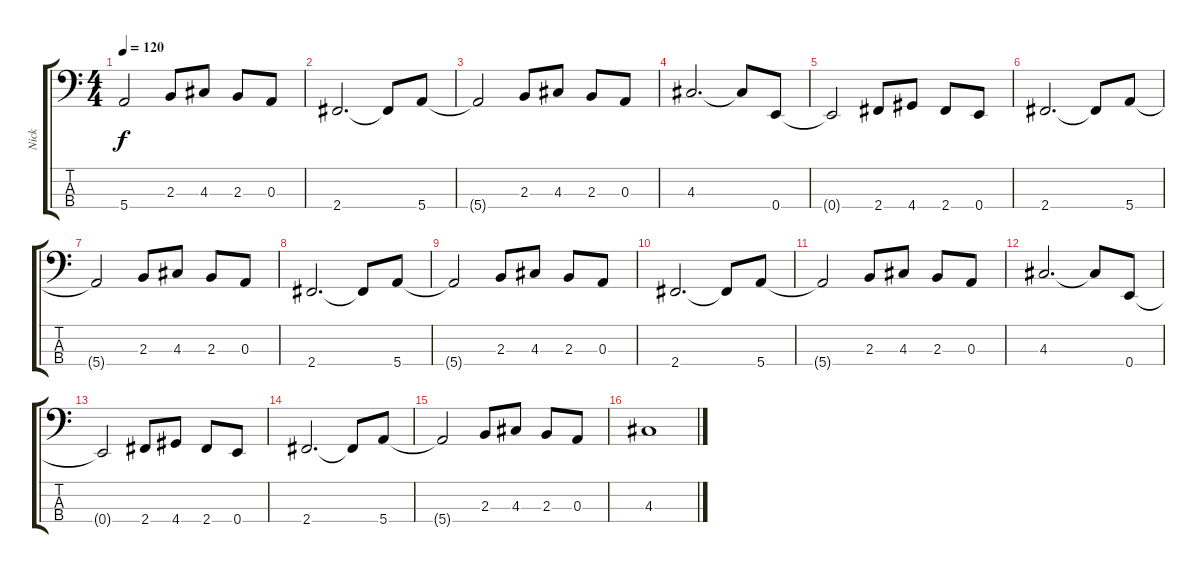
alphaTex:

\track ("Nick" "Nick") {instrument electricbassfinger}
\staff {score tabs}
\tuning (G2 D2 A1 E1) {hide}
\ts (4 4)
\tempo 120
\clef f4
\ks c
5.4{t}.2{dy f} 2.3.8 4.3.8 2.3.8 0.3.8 |
2.4.2{d} 2.4{t}.8 5.4.8 |
5.4{t}.2 2.3.8 4.3.8 2.3.8 0.3.8 |
4.3.2{d} 4.3{t}.8 0.4.8 |
0.4{t}.2 2.4.8 4.4.8 2.4.8 0.4.8 |
2.4.2{d} 2.4{t}.8 5.4.8 |
5.4{t}.2 2.3.8 4.3.8 2.3.8 0.3.8 |
2.4.2{d} 2.4{t}.8 5.4.8 |
5.4{t}.2 2.3.8 4.3.8 2.3.8 0.3.8 |
2.4.2{d} 2.4{t}.8 5.4.8 |
5.4{t}.2 2.3.8 4.3.8 2.3.8 0.3.8 |
4.3.2{d} 4.3{t}.8 0.4.8 |
0.4{t}.2 2.4.8 4.4.8 2.4.8 0.4.8 |
2.4.2{d} 2.4{t}.8 5.4.8 |
5.4{t}.2 2.3.8 4.3.8 2.3.8 0.3.8 |
4.3.1
